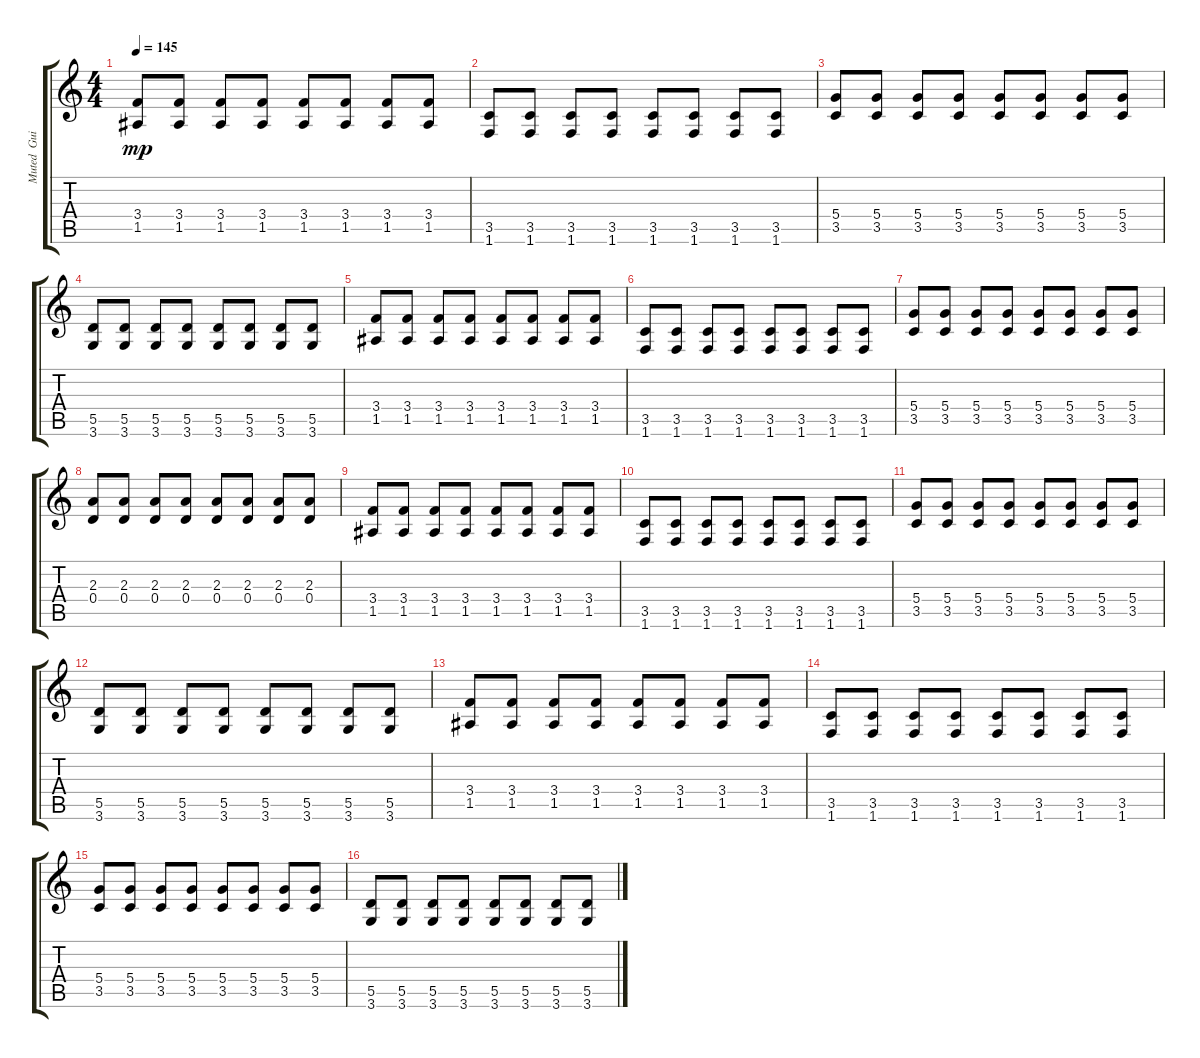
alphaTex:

\track ("Muted  Guitar" "Muted  Gui") {instrument electricguitarmuted}
\staff {score tabs}
\tuning (E4 B3 G3 D3 A2 E2) {hide}
\ts (4 4)
\tempo 145
\clef g2
\ks c
(3.4 1.5).8{dy mp} (3.4 1.5).8 (3.4 1.5).8 (3.4 1.5).8 (3.4 1.5).8 (3.4 1.5).8 (3.4 1.5).8 (3.4 1.5).8 |
(3.5 1.6).8 (3.5 1.6).8 (3.5 1.6).8 (3.5 1.6).8 (3.5 1.6).8 (3.5 1.6).8 (3.5 1.6).8 (3.5 1.6).8 |
(5.4 3.5).8 (5.4 3.5).8 (5.4 3.5).8 (5.4 3.5).8 (5.4 3.5).8 (5.4 3.5).8 (5.4 3.5).8 (5.4 3.5).8 |
(5.5 3.6).8 (5.5 3.6).8 (5.5 3.6).8 (5.5 3.6).8 (5.5 3.6).8 (5.5 3.6).8 (5.5 3.6).8 (5.5 3.6).8 |
(3.4 1.5).8 (3.4 1.5).8 (3.4 1.5).8 (3.4 1.5).8 (3.4 1.5).8 (3.4 1.5).8 (3.4 1.5).8 (3.4 1.5).8 |
(3.5 1.6).8 (3.5 1.6).8 (3.5 1.6).8 (3.5 1.6).8 (3.5 1.6).8 (3.5 1.6).8 (3.5 1.6).8 (3.5 1.6).8 |
(5.4 3.5).8 (5.4 3.5).8 (5.4 3.5).8 (5.4 3.5).8 (5.4 3.5).8 (5.4 3.5).8 (5.4 3.5).8 (5.4 3.5).8 |
(2.3 0.4).8 (2.3 0.4).8 (2.3 0.4).8 (2.3 0.4).8 (2.3 0.4).8 (2.3 0.4).8 (2.3 0.4).8 (2.3 0.4).8 |
(3.4 1.5).8 (3.4 1.5).8 (3.4 1.5).8 (3.4 1.5).8 (3.4 1.5).8 (3.4 1.5).8 (3.4 1.5).8 (3.4 1.5).8 |
(3.5 1.6).8 (3.5 1.6).8 (3.5 1.6).8 (3.5 1.6).8 (3.5 1.6).8 (3.5 1.6).8 (3.5 1.6).8 (3.5 1.6).8 |
(5.4 3.5).8 (5.4 3.5).8 (5.4 3.5).8 (5.4 3.5).8 (5.4 3.5).8 (5.4 3.5).8 (5.4 3.5).8 (5.4 3.5).8 |
(5.5 3.6).8 (5.5 3.6).8 (5.5 3.6).8 (5.5 3.6).8 (5.5 3.6).8 (5.5 3.6).8 (5.5 3.6).8 (5.5 3.6).8 |
(3.4 1.5).8 (3.4 1.5).8 (3.4 1.5).8 (3.4 1.5).8 (3.4 1.5).8 (3.4 1.5).8 (3.4 1.5).8 (3.4 1.5).8 |
(3.5 1.6).8 (3.5 1.6).8 (3.5 1.6).8 (3.5 1.6).8 (3.5 1.6).8 (3.5 1.6).8 (3.5 1.6).8 (3.5 1.6).8 |
(5.4 3.5).8 (5.4 3.5).8 (5.4 3.5).8 (5.4 3.5).8 (5.4 3.5).8 (5.4 3.5).8 (5.4 3.5).8 (5.4 3.5).8 |
(5.5 3.6).8 (5.5 3.6).8 (5.5 3.6).8 (5.5 3.6).8 (5.5 3.6).8 (5.5 3.6).8 (5.5 3.6).8 (5.5 3.6).8
